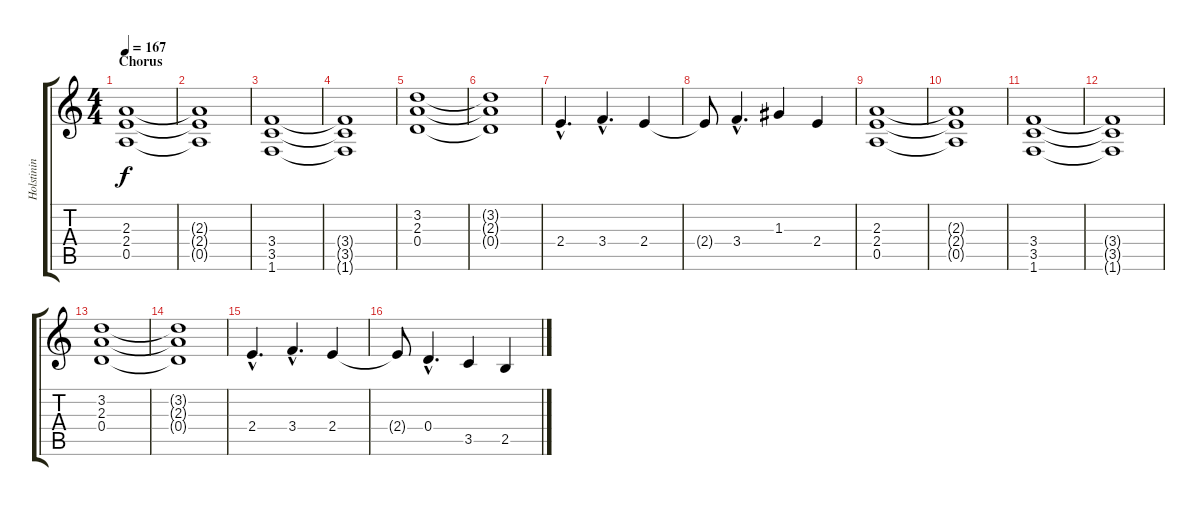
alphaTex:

\track ("Holstinin" "Holstinin") {instrument distortionguitar}
\staff {score tabs}
\tuning (E4 B3 G3 D3 A2 E2) {hide}
\ts (4 4)
\section ("" "Chorus")
\tempo 167
\clef g2
\ks c
(2.3 2.4 0.5).1{dy f} |
(2.3{t} 2.4{t} 0.5{t}).1 |
(3.4 3.5 1.6).1 |
(3.4{t} 3.5{t} 1.6{t}).1 |
(3.2 2.3 0.4).1 |
(3.2{t} 2.3{t} 0.4{t}).1 |
2.4{hac}.4{d} 3.4{hac}.4{d} 2.4.4 |
2.4{t}.8 3.4{hac}.4{d} 1.3.4 2.4.4 |
(2.3 2.4 0.5).1{volume 16} |
(2.3{t} 2.4{t} 0.5{t}).1 |
(3.4 3.5 1.6).1{volume 16} |
(3.4{t} 3.5{t} 1.6{t}).1 |
(3.2 2.3 0.4).1 |
(3.2{t} 2.3{t} 0.4{t}).1 |
2.4{hac}.4{d} 3.4{hac}.4{d} 2.4.4 |
2.4{t}.8 0.4{hac}.4{d} 3.5.4 2.5.4
